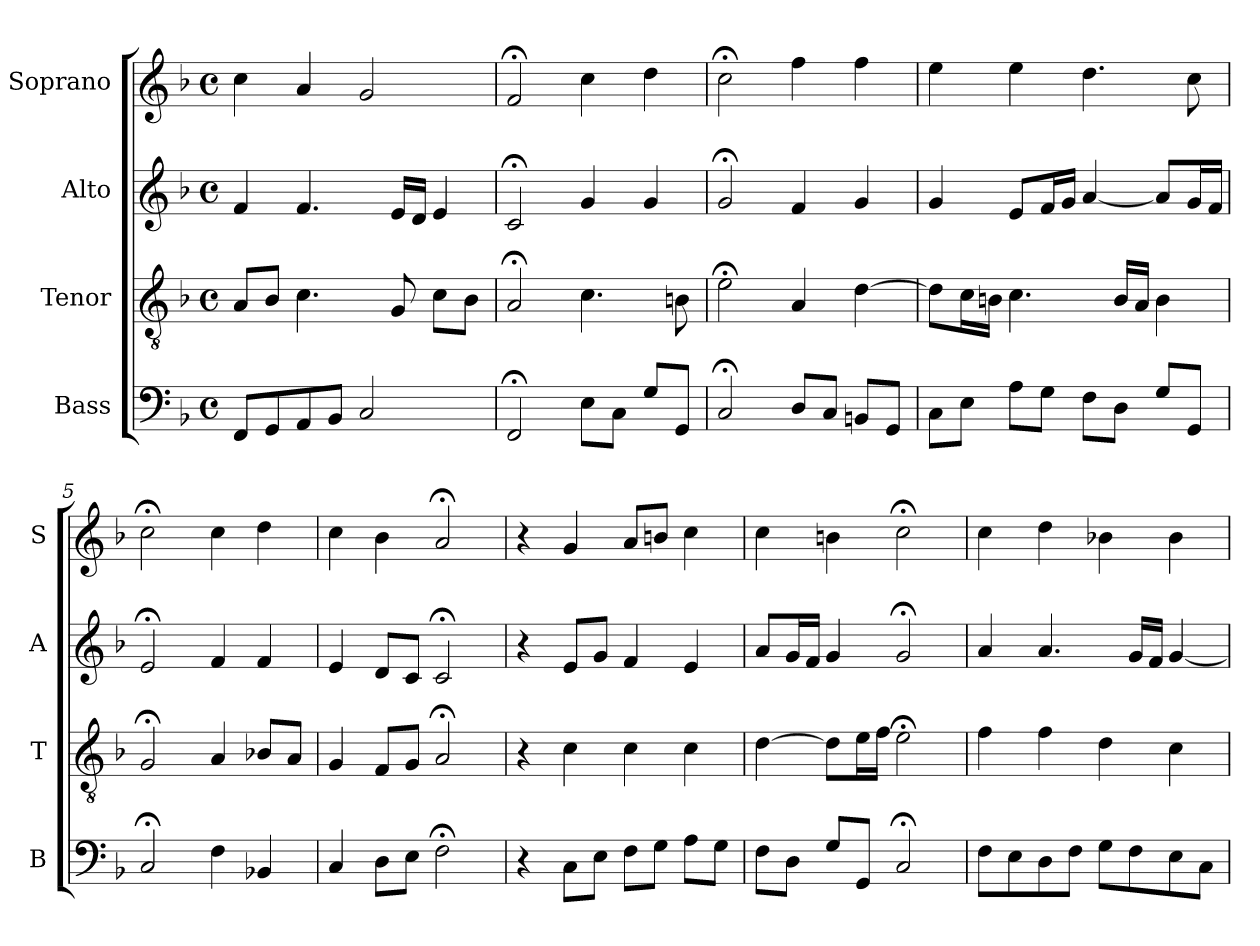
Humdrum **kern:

**kern	**kern	**kern	**kern
*part4	*part3	*part2	*part1
*staff4	*staff3	*staff2	*staff1
*I"Bass	*I"Tenor	*I"Alto	*I"Soprano
*I'B	*I'T	*I'A	*I'S
*clefF4	*clefGv2	*clefG2	*clefG2
*k[b-]	*k[b-]	*k[b-]	*k[b-]
*F:	*F:	*F:	*F:
*M4/4	*M4/4	*M4/4	*M4/4
*met(c)	*met(c)	*met(c)	*met(c)
*MM100	*MM100	*MM100	*MM100
=1	=1	=1	=1
8FFL	8AL	4f	4cc
8GG	8B-J	.	.
8AA	4.c	4.f	4a
8BB-J	.	.	.
2C	.	.	2g
.	8G	16eLL	.
.	.	16dJJ	.
.	8cL	4e	.
.	8B-J	.	.
=2	=2	=2	=2
2FF;<	2A;<i	2c;<i	2f;<
8EL	4.ci	4gi	4cc
8CJ	.	.	.
8GL	.	4g	4dd
8GGJ	8Bn	.	.
=3	=3	=3	=3
2C;<	2e;<	2g;<	2cc;<
8DL	4A	4f	4ff
8CJ	.	.	.
8BBnL	[4d	4g	4ff
8GGJ	.	.	.
=4	=4	=4	=4
8CL	8dL]	4g	4ee
8EJ	16cL	.	.
.	16BnJJ	.	.
8AL	4.c	8eL	4ee
8GJ	.	16fL	.
.	.	16gJJ	.
8FL	.	[4a	4.dd
8DJ	16BLL	.	.
.	16AJJ	.	.
8GL	4B	8aL]	.
8GGJ	.	16gL	8cc
.	.	16fJJ	.
=5	=5	=5	=5
2C;<	2G;<	2e;<	2cc;<
4F	4A	4f	4cc
4BB-X	8B-XL	4f	4dd
.	8AJ	.	.
=6	=6	=6	=6
4C	4G	4e	4cc
8DL	8FL	8dL	4b-
8EJ	8GJ	8cJ	.
2F;<	2A;<	2c;<	2a;<
=7	=7	=7	=7
4r	4r	4r	4r
8CL	4c	8eL	4g
8EJ	.	8gJ	.
8FL	4ci	4f	8aL
8GJ	.	.	8bnJ
8AL	4ci	4ei	4cc
8GJ	.	.	.
=8	=8	=8	=8
8FL	[4di	8aiL	4cc
8DJ	.	16gL	.
.	.	16fJJ	.
8GL	8diL]	4g	4bn
8GGJ	16eL	.	.
.	16fJJ	.	.
2C;<	2e;<	2g;<	2cc;<
=9	=9	=9	=9
8FL	4f	4a	4cc
8E	.	.	.
8D	4f	4.a	4dd
8FJ	.	.	.
8GL	4d	.	4b-X
8F	.	16gLL	.
.	.	16fJJ	.
8E	4c	[4g	4b-
8CJ	.	.	.
=	=	=	=
*-	*-	*-	*-
